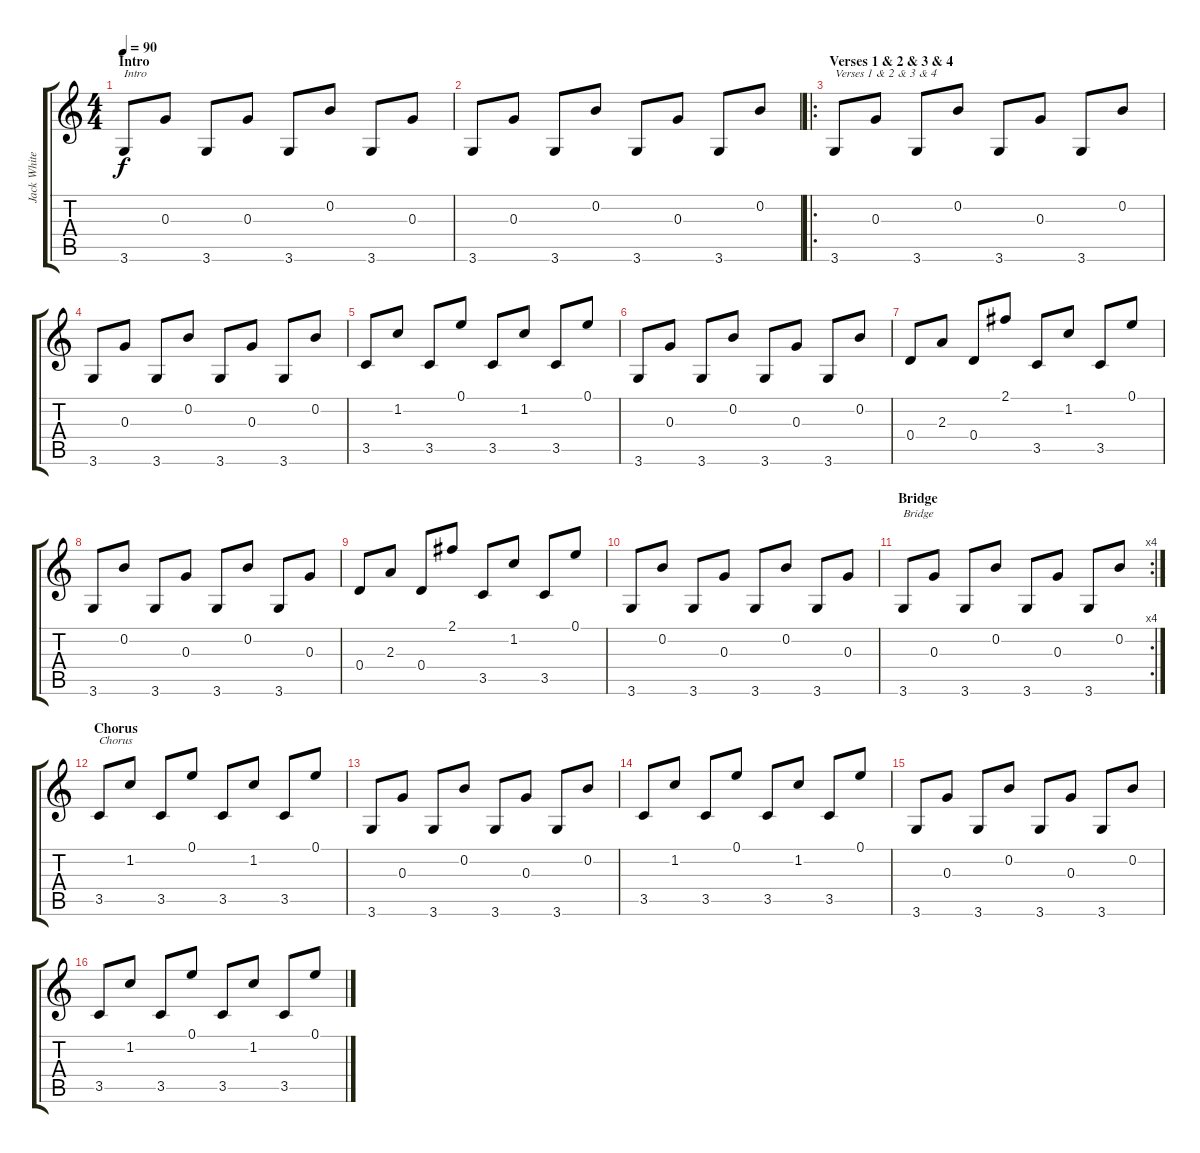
\track ("Jack White" "Jack White") {instrument acousticguitarsteel}
\staff {score tabs}
\tuning (E4 B3 G3 D3 A2 E2) {hide}
\ts (4 4)
\section ("" "Intro")
\tempo 90
\clef g2
\ks c
3.6.8{txt "Intro" dy f instrument acousticguitarsteel} 0.3.8 3.6.8 0.3.8 3.6.8 0.2.8 3.6.8 0.3.8 |
3.6.8 0.3.8 3.6.8 0.2.8 3.6.8 0.3.8 3.6.8 0.2.8 |
\ro
\section ("" "Verses 1 & 2 & 3 & 4")
3.6.8{txt "Verses 1 & 2 & 3 & 4"} 0.3.8 3.6.8 0.2.8 3.6.8 0.3.8 3.6.8 0.2.8 |
3.6.8 0.3.8 3.6.8 0.2.8 3.6.8 0.3.8 3.6.8 0.2.8 |
3.5.8 1.2.8 3.5.8 0.1.8 3.5.8 1.2.8 3.5.8 0.1.8 |
3.6.8 0.3.8 3.6.8 0.2.8 3.6.8 0.3.8 3.6.8 0.2.8 |
0.4.8 2.3.8 0.4.8 2.1.8 3.5.8 1.2.8 3.5.8 0.1.8 |
3.6.8 0.2.8 3.6.8 0.3.8 3.6.8 0.2.8 3.6.8 0.3.8 |
0.4.8 2.3.8 0.4.8 2.1.8 3.5.8 1.2.8 3.5.8 0.1.8 |
3.6.8 0.2.8 3.6.8 0.3.8 3.6.8 0.2.8 3.6.8 0.3.8 |
\rc 4
\section ("" "Bridge")
3.6.8{txt "Bridge"} 0.3.8 3.6.8 0.2.8 3.6.8 0.3.8 3.6.8 0.2.8 |
\section ("" "Chorus")
3.5.8{txt "Chorus"} 1.2.8 3.5.8 0.1.8 3.5.8 1.2.8 3.5.8 0.1.8 |
3.6.8 0.3.8 3.6.8 0.2.8 3.6.8 0.3.8 3.6.8 0.2.8 |
3.5.8 1.2.8 3.5.8 0.1.8 3.5.8 1.2.8 3.5.8 0.1.8 |
3.6.8 0.3.8 3.6.8 0.2.8 3.6.8 0.3.8 3.6.8 0.2.8 |
3.5.8 1.2.8 3.5.8 0.1.8 3.5.8 1.2.8 3.5.8 0.1.8
